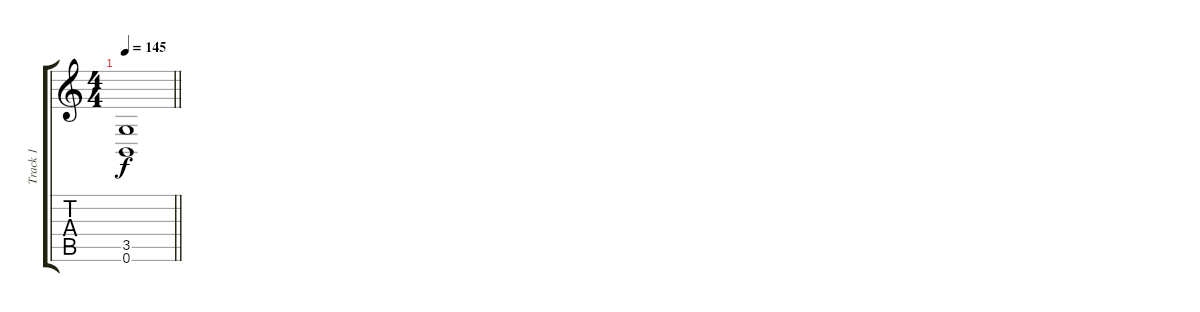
\track ("Track 1" "Track 1") {instrument distortionguitar}
\staff {score tabs}
\tuning (B3 Gb3 D3 A2 E2 B1) {hide}
\ts (4 4)
\tempo 145
\clef g2
\barLineRight lightlight
\ks c
(3.5{t} 0.6{t}).1{dy f}
